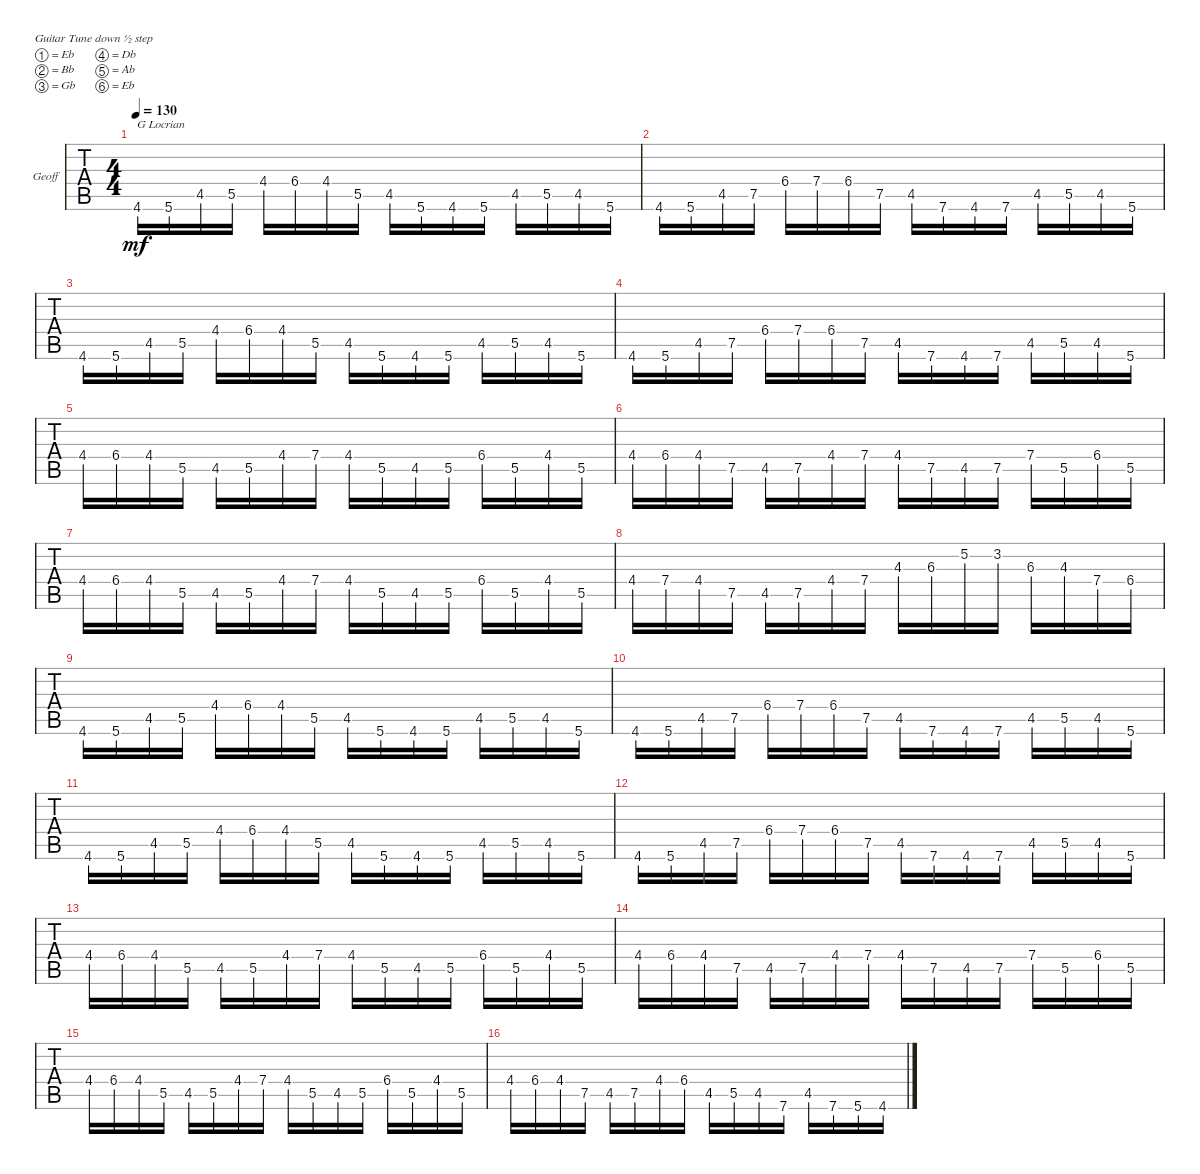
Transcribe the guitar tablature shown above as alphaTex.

\defaultSystemsLayout 4
\bracketExtendMode groupsimilarinstruments
\firstSystemTrackNameOrientation horizontal
\otherSystemsTrackNameOrientation horizontal
\track ("Geoff" "Geoff") {instrument acousticguitarsteel}
\staff {tabs}
\tuning (Eb4 Bb3 Gb3 Db3 Ab2 Eb2)
\ts (4 4)
\tempo 130
\clef g2
\ks c
4.6.16{txt "G Locrian" dy mf instrument acousticguitarsteel} 5.6.16 4.5.16 5.5.16 4.4.16 6.4.16 4.4.16 5.5.16 4.5.16 5.6.16 4.6.16 5.6.16 4.5.16 5.5.16 4.5.16 5.6.16 |
4.6.16 5.6.16 4.5.16 7.5.16 6.4.16 7.4.16 6.4.16 7.5.16 4.5.16 7.6.16 4.6.16 7.6.16 4.5.16 5.5.16 4.5.16 5.6.16 |
4.6.16 5.6.16 4.5.16 5.5.16 4.4.16 6.4.16 4.4.16 5.5.16 4.5.16 5.6.16 4.6.16 5.6.16 4.5.16 5.5.16 4.5.16 5.6.16 |
4.6.16 5.6.16 4.5.16 7.5.16 6.4.16 7.4.16 6.4.16 7.5.16 4.5.16 7.6.16 4.6.16 7.6.16 4.5.16 5.5.16 4.5.16 5.6.16 |
4.4.16 6.4.16 4.4.16 5.5.16 4.5.16 5.5.16 4.4.16 7.4.16 4.4.16 5.5.16 4.5.16 5.5.16 6.4.16 5.5.16 4.4.16 5.5.16 |
4.4.16 6.4.16 4.4.16 7.5.16 4.5.16 7.5.16 4.4.16 7.4.16 4.4.16 7.5.16 4.5.16 7.5.16 7.4.16 5.5.16 6.4.16 5.5.16 |
4.4.16 6.4.16 4.4.16 5.5.16 4.5.16 5.5.16 4.4.16 7.4.16 4.4.16 5.5.16 4.5.16 5.5.16 6.4.16 5.5.16 4.4.16 5.5.16 |
4.4.16 7.4.16 4.4.16 7.5.16 4.5.16 7.5.16 4.4.16 7.4.16 4.3.16 6.3.16 5.2.16 3.2.16 6.3.16 4.3.16 7.4.16 6.4.16 |
4.6.16 5.6.16 4.5.16 5.5.16 4.4.16 6.4.16 4.4.16 5.5.16 4.5.16 5.6.16 4.6.16 5.6.16 4.5.16 5.5.16 4.5.16 5.6.16 |
4.6.16 5.6.16 4.5.16 7.5.16 6.4.16 7.4.16 6.4.16 7.5.16 4.5.16 7.6.16 4.6.16 7.6.16 4.5.16 5.5.16 4.5.16 5.6.16 |
4.6.16 5.6.16 4.5.16 5.5.16 4.4.16 6.4.16 4.4.16 5.5.16 4.5.16 5.6.16 4.6.16 5.6.16 4.5.16 5.5.16 4.5.16 5.6.16 |
4.6.16 5.6.16 4.5.16 7.5.16 6.4.16 7.4.16 6.4.16 7.5.16 4.5.16 7.6.16 4.6.16 7.6.16 4.5.16 5.5.16 4.5.16 5.6.16 |
4.4.16 6.4.16 4.4.16 5.5.16 4.5.16 5.5.16 4.4.16 7.4.16 4.4.16 5.5.16 4.5.16 5.5.16 6.4.16 5.5.16 4.4.16 5.5.16 |
4.4.16 6.4.16 4.4.16 7.5.16 4.5.16 7.5.16 4.4.16 7.4.16 4.4.16 7.5.16 4.5.16 7.5.16 7.4.16 5.5.16 6.4.16 5.5.16 |
4.4.16 6.4.16 4.4.16 5.5.16 4.5.16 5.5.16 4.4.16 7.4.16 4.4.16 5.5.16 4.5.16 5.5.16 6.4.16 5.5.16 4.4.16 5.5.16 |
4.4.16 6.4.16 4.4.16 7.5.16 4.5.16 7.5.16 4.4.16 6.4.16 4.5.16 5.5.16 4.5.16 7.6.16 4.5.16 7.6.16 5.6.16 4.6.16
